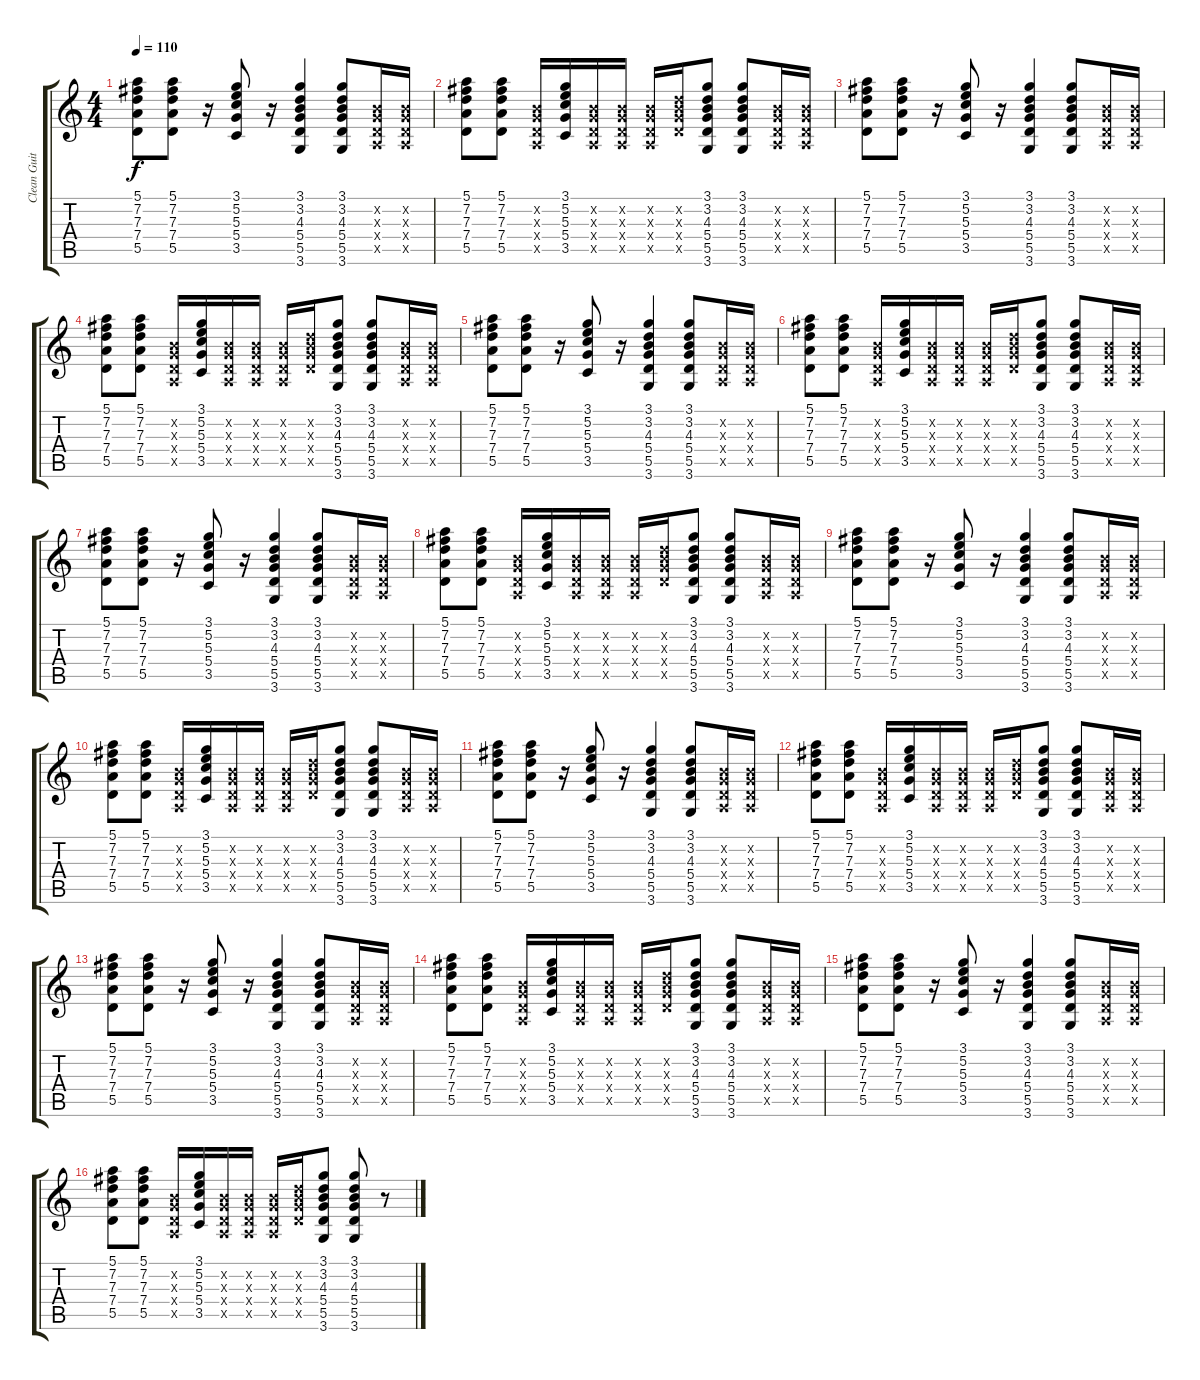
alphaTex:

\track ("Clean Guitar" "Clean Guit") {instrument electricguitarclean}
\staff {score tabs}
\tuning (E4 B3 G3 D3 A2 E2) {hide}
\ts (4 4)
\tempo 110
\clef g2
\ks c
(5.1 7.2 7.3 7.4 5.5).8{dy f instrument electricguitarclean} (5.1 7.2 7.3 7.4 5.5).8 r.16 (3.1 5.2 5.3 5.4 3.5).8 r.16 (3.1 3.2 4.3 5.4 5.5 3.6).4 (3.1 3.2 4.3 5.4 5.5 3.6).8 (0.2{x} 0.3{x} 0.4{x} 0.5{x}).16 (0.2{x} 0.3{x} 0.4{x} 0.5{x}).16 |
(5.1 7.2 7.3 7.4 5.5).8 (5.1 7.2 7.3 7.4 5.5).8 (0.2{x} 0.3{x} 0.4{x} 0.5{x}).16 (3.1 5.2 5.3 5.4 3.5).16 (0.2{x} 0.3{x} 0.4{x} 0.5{x}).16 (0.2{x} 0.3{x} 0.4{x} 0.5{x}).16 (0.2{x} 0.3{x} 0.4{x} 0.5{x}).16 (3.2{x} 4.3{x} 5.4{x} 5.5{x}).16 (3.1 3.2 4.3 5.4 5.5 3.6).8 (3.1 3.2 4.3 5.4 5.5 3.6).8 (0.2{x} 0.3{x} 0.4{x} 0.5{x}).16 (0.2{x} 0.3{x} 0.4{x} 0.5{x}).16 |
(5.1 7.2 7.3 7.4 5.5).8 (5.1 7.2 7.3 7.4 5.5).8 r.16 (3.1 5.2 5.3 5.4 3.5).8 r.16 (3.1 3.2 4.3 5.4 5.5 3.6).4 (3.1 3.2 4.3 5.4 5.5 3.6).8 (0.2{x} 0.3{x} 0.4{x} 0.5{x}).16 (0.2{x} 0.3{x} 0.4{x} 0.5{x}).16 |
(5.1 7.2 7.3 7.4 5.5).8 (5.1 7.2 7.3 7.4 5.5).8 (0.2{x} 0.3{x} 0.4{x} 0.5{x}).16 (3.1 5.2 5.3 5.4 3.5).16 (0.2{x} 0.3{x} 0.4{x} 0.5{x}).16 (0.2{x} 0.3{x} 0.4{x} 0.5{x}).16 (0.2{x} 0.3{x} 0.4{x} 0.5{x}).16 (3.2{x} 4.3{x} 5.4{x} 5.5{x}).16 (3.1 3.2 4.3 5.4 5.5 3.6).8 (3.1 3.2 4.3 5.4 5.5 3.6).8 (0.2{x} 0.3{x} 0.4{x} 0.5{x}).16 (0.2{x} 0.3{x} 0.4{x} 0.5{x}).16 |
(5.1 7.2 7.3 7.4 5.5).8 (5.1 7.2 7.3 7.4 5.5).8 r.16 (3.1 5.2 5.3 5.4 3.5).8 r.16 (3.1 3.2 4.3 5.4 5.5 3.6).4 (3.1 3.2 4.3 5.4 5.5 3.6).8 (0.2{x} 0.3{x} 0.4{x} 0.5{x}).16 (0.2{x} 0.3{x} 0.4{x} 0.5{x}).16 |
(5.1 7.2 7.3 7.4 5.5).8 (5.1 7.2 7.3 7.4 5.5).8 (0.2{x} 0.3{x} 0.4{x} 0.5{x}).16 (3.1 5.2 5.3 5.4 3.5).16 (0.2{x} 0.3{x} 0.4{x} 0.5{x}).16 (0.2{x} 0.3{x} 0.4{x} 0.5{x}).16 (0.2{x} 0.3{x} 0.4{x} 0.5{x}).16 (3.2{x} 4.3{x} 5.4{x} 5.5{x}).16 (3.1 3.2 4.3 5.4 5.5 3.6).8 (3.1 3.2 4.3 5.4 5.5 3.6).8 (0.2{x} 0.3{x} 0.4{x} 0.5{x}).16 (0.2{x} 0.3{x} 0.4{x} 0.5{x}).16 |
(5.1 7.2 7.3 7.4 5.5).8 (5.1 7.2 7.3 7.4 5.5).8 r.16 (3.1 5.2 5.3 5.4 3.5).8 r.16 (3.1 3.2 4.3 5.4 5.5 3.6).4 (3.1 3.2 4.3 5.4 5.5 3.6).8 (0.2{x} 0.3{x} 0.4{x} 0.5{x}).16 (0.2{x} 0.3{x} 0.4{x} 0.5{x}).16 |
(5.1 7.2 7.3 7.4 5.5).8 (5.1 7.2 7.3 7.4 5.5).8 (0.2{x} 0.3{x} 0.4{x} 0.5{x}).16 (3.1 5.2 5.3 5.4 3.5).16 (0.2{x} 0.3{x} 0.4{x} 0.5{x}).16 (0.2{x} 0.3{x} 0.4{x} 0.5{x}).16 (0.2{x} 0.3{x} 0.4{x} 0.5{x}).16 (3.2{x} 4.3{x} 5.4{x} 5.5{x}).16 (3.1 3.2 4.3 5.4 5.5 3.6).8 (3.1 3.2 4.3 5.4 5.5 3.6).8 (0.2{x} 0.3{x} 0.4{x} 0.5{x}).16 (0.2{x} 0.3{x} 0.4{x} 0.5{x}).16 |
(5.1 7.2 7.3 7.4 5.5).8 (5.1 7.2 7.3 7.4 5.5).8 r.16 (3.1 5.2 5.3 5.4 3.5).8 r.16 (3.1 3.2 4.3 5.4 5.5 3.6).4 (3.1 3.2 4.3 5.4 5.5 3.6).8 (0.2{x} 0.3{x} 0.4{x} 0.5{x}).16 (0.2{x} 0.3{x} 0.4{x} 0.5{x}).16 |
(5.1 7.2 7.3 7.4 5.5).8 (5.1 7.2 7.3 7.4 5.5).8 (0.2{x} 0.3{x} 0.4{x} 0.5{x}).16 (3.1 5.2 5.3 5.4 3.5).16 (0.2{x} 0.3{x} 0.4{x} 0.5{x}).16 (0.2{x} 0.3{x} 0.4{x} 0.5{x}).16 (0.2{x} 0.3{x} 0.4{x} 0.5{x}).16 (3.2{x} 4.3{x} 5.4{x} 5.5{x}).16 (3.1 3.2 4.3 5.4 5.5 3.6).8 (3.1 3.2 4.3 5.4 5.5 3.6).8 (0.2{x} 0.3{x} 0.4{x} 0.5{x}).16 (0.2{x} 0.3{x} 0.4{x} 0.5{x}).16 |
(5.1 7.2 7.3 7.4 5.5).8 (5.1 7.2 7.3 7.4 5.5).8 r.16 (3.1 5.2 5.3 5.4 3.5).8 r.16 (3.1 3.2 4.3 5.4 5.5 3.6).4 (3.1 3.2 4.3 5.4 5.5 3.6).8 (0.2{x} 0.3{x} 0.4{x} 0.5{x}).16 (0.2{x} 0.3{x} 0.4{x} 0.5{x}).16 |
(5.1 7.2 7.3 7.4 5.5).8 (5.1 7.2 7.3 7.4 5.5).8 (0.2{x} 0.3{x} 0.4{x} 0.5{x}).16 (3.1 5.2 5.3 5.4 3.5).16 (0.2{x} 0.3{x} 0.4{x} 0.5{x}).16 (0.2{x} 0.3{x} 0.4{x} 0.5{x}).16 (0.2{x} 0.3{x} 0.4{x} 0.5{x}).16 (3.2{x} 4.3{x} 5.4{x} 5.5{x}).16 (3.1 3.2 4.3 5.4 5.5 3.6).8 (3.1 3.2 4.3 5.4 5.5 3.6).8 (0.2{x} 0.3{x} 0.4{x} 0.5{x}).16 (0.2{x} 0.3{x} 0.4{x} 0.5{x}).16 |
(5.1 7.2 7.3 7.4 5.5).8 (5.1 7.2 7.3 7.4 5.5).8 r.16 (3.1 5.2 5.3 5.4 3.5).8 r.16 (3.1 3.2 4.3 5.4 5.5 3.6).4 (3.1 3.2 4.3 5.4 5.5 3.6).8 (0.2{x} 0.3{x} 0.4{x} 0.5{x}).16 (0.2{x} 0.3{x} 0.4{x} 0.5{x}).16 |
(5.1 7.2 7.3 7.4 5.5).8 (5.1 7.2 7.3 7.4 5.5).8 (0.2{x} 0.3{x} 0.4{x} 0.5{x}).16 (3.1 5.2 5.3 5.4 3.5).16 (0.2{x} 0.3{x} 0.4{x} 0.5{x}).16 (0.2{x} 0.3{x} 0.4{x} 0.5{x}).16 (0.2{x} 0.3{x} 0.4{x} 0.5{x}).16 (3.2{x} 4.3{x} 5.4{x} 5.5{x}).16 (3.1 3.2 4.3 5.4 5.5 3.6).8 (3.1 3.2 4.3 5.4 5.5 3.6).8 (0.2{x} 0.3{x} 0.4{x} 0.5{x}).16 (0.2{x} 0.3{x} 0.4{x} 0.5{x}).16 |
(5.1 7.2 7.3 7.4 5.5).8 (5.1 7.2 7.3 7.4 5.5).8 r.16 (3.1 5.2 5.3 5.4 3.5).8 r.16 (3.1 3.2 4.3 5.4 5.5 3.6).4 (3.1 3.2 4.3 5.4 5.5 3.6).8 (0.2{x} 0.3{x} 0.4{x} 0.5{x}).16 (0.2{x} 0.3{x} 0.4{x} 0.5{x}).16 |
(5.1 7.2 7.3 7.4 5.5).8 (5.1 7.2 7.3 7.4 5.5).8 (0.2{x} 0.3{x} 0.4{x} 0.5{x}).16 (3.1 5.2 5.3 5.4 3.5).16 (0.2{x} 0.3{x} 0.4{x} 0.5{x}).16 (0.2{x} 0.3{x} 0.4{x} 0.5{x}).16 (0.2{x} 0.3{x} 0.4{x} 0.5{x}).16 (3.2{x} 4.3{x} 5.4{x} 5.5{x}).16 (3.1 3.2 4.3 5.4 5.5 3.6).8 (3.1 3.2 4.3 5.4 5.5 3.6).8 r.8
